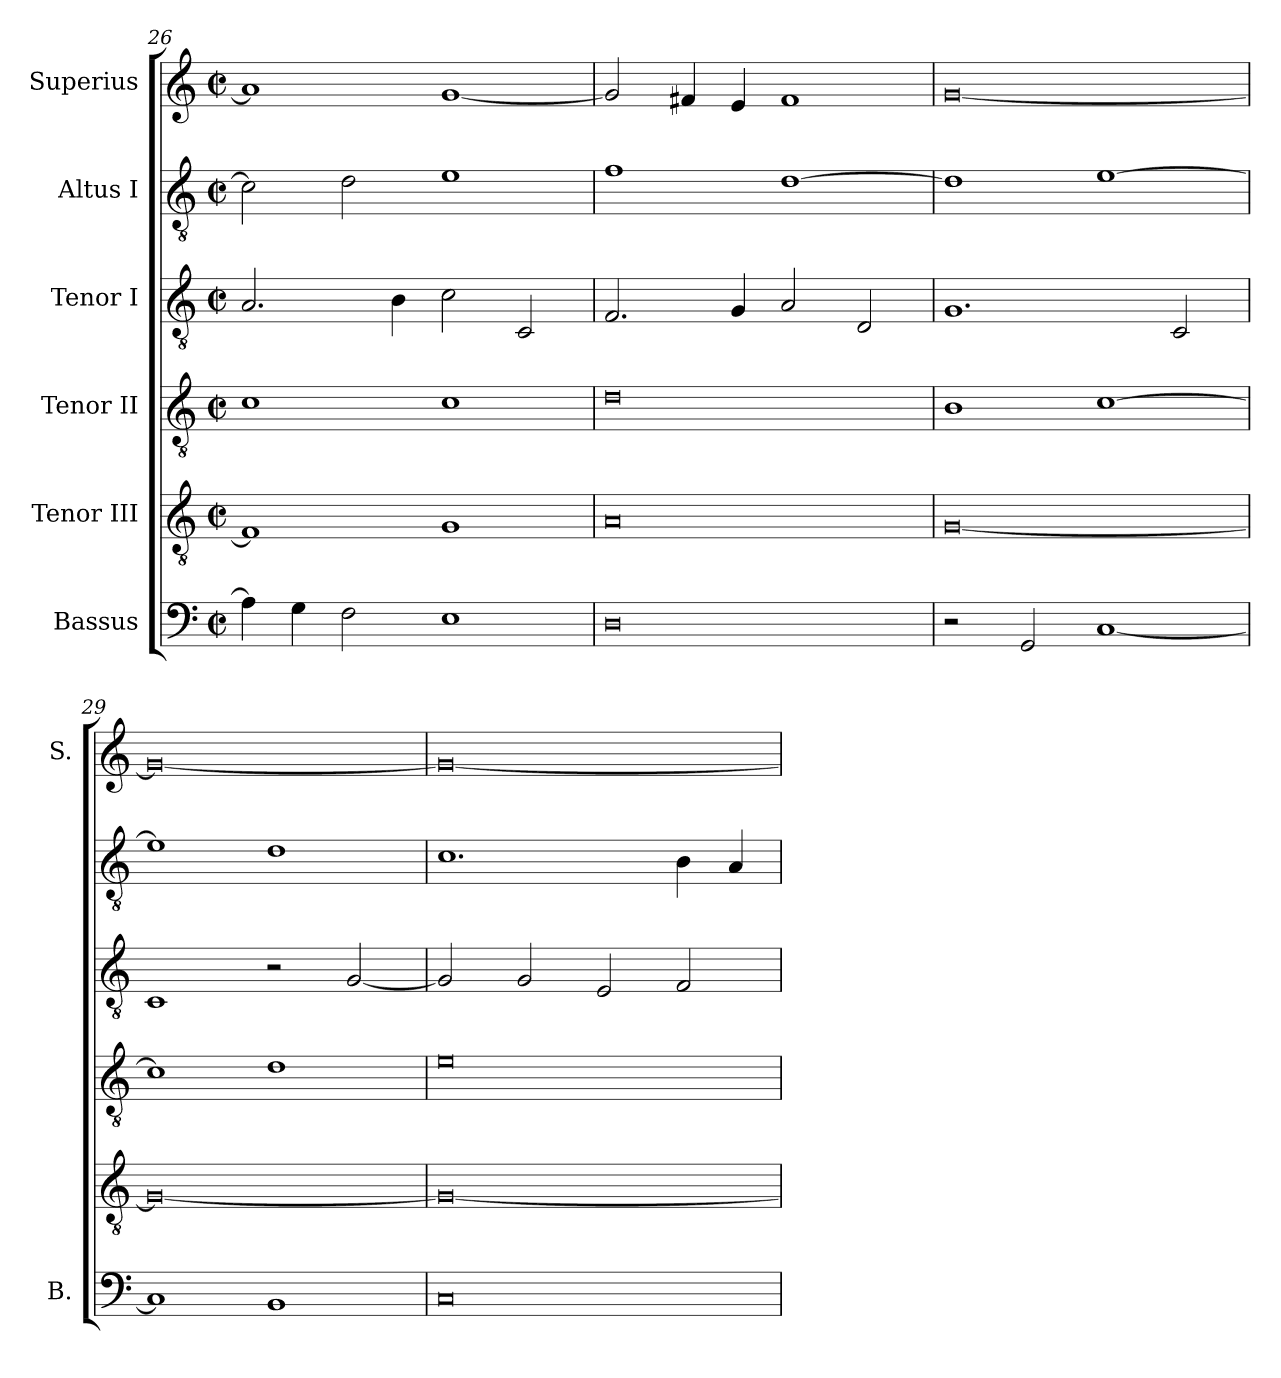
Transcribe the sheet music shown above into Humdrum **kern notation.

**kern	**kern	**kern	**kern	**kern	**kern
*part6	*part5	*part4	*part3	*part2	*part1
*staff6	*staff5	*staff4	*staff3	*staff2	*staff1
*I"Bassus	*I"Tenor III	*I"Tenor II	*I"Tenor I	*I"Altus I	*I"Superius
*I'B.	*	*	*	*	*I'S.
!!LO:LB:g=z
*clefF4	*clefGv2	*clefGv2	*clefGv2	*clefGv2	*clefG2
*	*ITrd7c12	*ITrd7c12	*ITrd7c12	*ITrd7c12	*
*k[]	*k[]	*k[]	*k[]	*k[]	*k[]
*C:	*C:	*C:	*C:	*C:	*C:
*M2/2	*M2/2	*M2/2	*M2/2	*M2/2	*M2/2
*met(c|)	*met(c|)	*met(c|)	*met(c|)	*met(c|)	*met(c|)
=26	=26	=26	=26	=26	=26
4Ai\]	1FFi]	1Ci	2.AAi/	2Ci\]	1ai]
4Gi\	.	.	.	.	.
2Fi\	.	.	.	2Di\	.
.	.	.	4BBi\	.	.
1Ei	1GGi	1Ci	2Ci\	1Ei	[<1gi
.	.	.	2CCi/	.	.
=27	=27	=27	=27	=27	=27
0Di	0AAi	0Di	2.FFi/	1Fi	2gi/]
.	.	.	.	.	4f#Xi/
.	.	.	4GGi/	.	4ei/
.	.	.	2AAi/	[>1Di	1f#i
.	.	.	2DDi/	.	.
=28	=28	=28	=28	=28	=28
2r	[<0GGi	1BBi	1.GGi	1Di]	[<0gi
2GGi/	.	.	.	.	.
[<1Ci	.	[>1Ci	.	[>1Ei	.
.	.	.	2CCi/	.	.
!!LO:PB:g=z
=29	=29	=29	=29	=29	=29
1Ci]	0GGi_<	1Ci]	1CCi	1Ei]	0gi_<
1BBi	.	1Di	2r	1Di	.
.	.	.	[<2GGi/	.	.
=30	=30	=30	=30	=30	=30
0Ci	0GGi_<	0Ei	2GGi/]	1.Ci	0gi_<
.	.	.	2GGi/	.	.
.	.	.	2EEi/	.	.
.	.	.	2FFi/	4BBi\	.
.	.	.	.	4AAi/	.
=	=	=	=	=	=
*-	*-	*-	*-	*-	*-
